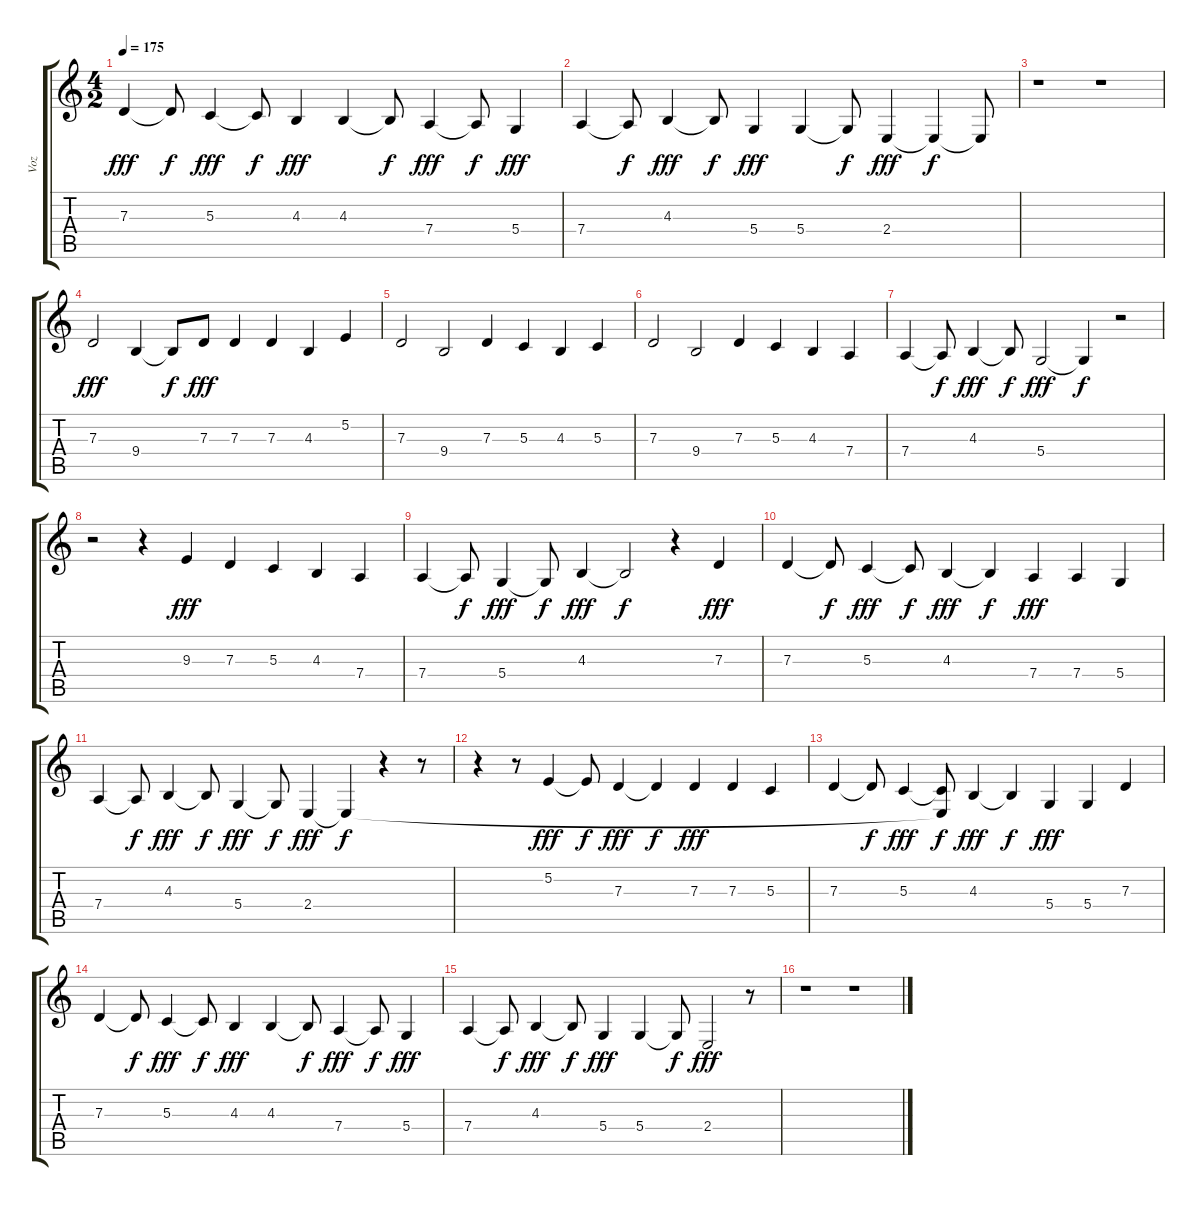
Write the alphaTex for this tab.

\track ("Voz" "Voz") {instrument lead1square}
\staff {score tabs}
\tuning (E4 B3 G3 D3 A2 E2) {hide}
\ts (4 2)
\tempo 175
\clef g2
\ks c
7.3.4{dy fff} 7.3{t}.8{dy f} 5.3.4{dy fff} 5.3{t}.8{dy f} 4.3.4{dy fff} 4.3.4 4.3{t}.8{dy f} 7.4.4{dy fff} 7.4{t}.8{dy f} 5.4.4{dy fff} |
7.4.4 7.4{t}.8{dy f} 4.3.4{dy fff} 4.3{t}.8{dy f} 5.4.4{dy fff} 5.4.4 5.4{t}.8{dy f} 2.4.4{dy fff} 2.4{t}.4{dy f} 2.4{t}.8 |
r.1 r.1 |
7.3.2{dy fff} 9.4.4 9.4{t}.8{dy f} 7.3.8{dy fff} 7.3.4 7.3.4 4.3.4 5.2.4 |
7.3.2 9.4.2 7.3.4 5.3.4 4.3.4 5.3.4 |
7.3.2 9.4.2 7.3.4 5.3.4 4.3.4 7.4.4 |
7.4.4 7.4{t}.8{dy f} 4.3.4{dy fff} 4.3{t}.8{dy f} 5.4.2{dy fff} 5.4{t}.4{dy f} r.2 |
r.2{balance 3 instrument fx1rain} r.4 9.3.4{dy fff} 7.3.4 5.3.4 4.3.4 7.4.4 |
7.4.4 7.4{t}.8{dy f} 5.4.4{dy fff} 5.4{t}.8{dy f} 4.3.4{dy fff} 4.3{t}.2{dy f} r.4 7.3.4{dy fff} |
7.3.4 7.3{t}.8{dy f} 5.3.4{dy fff} 5.3{t}.8{dy f} 4.3.4{dy fff} 4.3{t}.4{dy f} 7.4.4{dy fff} 7.4.4 5.4.4 |
7.4.4 7.4{t}.8{dy f} 4.3.4{dy fff} 4.3{t}.8{dy f} 5.4.4{dy fff} 5.4{t}.8{dy f} 2.4.4{dy fff} 2.4{t}.4{dy f} r.4 r.8 |
r.4{balance 8} r.8 5.2.4{dy fff} 5.2{t}.8{dy f} 7.3.4{dy fff} 7.3{t}.4{dy f} 7.3.4{dy fff} 7.3.4 5.3.4 |
7.3.4 7.3{t}.8{dy f} 5.3.4{dy fff} (5.3{t} 2.4{t}).8{dy f} 4.3.4{dy fff} 4.3{t}.4{dy f} 5.4.4{dy fff} 5.4.4 7.3.4 |
7.3.4 7.3{t}.8{dy f} 5.3.4{dy fff} 5.3{t}.8{dy f} 4.3.4{dy fff} 4.3.4 4.3{t}.8{dy f} 7.4.4{dy fff} 7.4{t}.8{dy f} 5.4.4{dy fff} |
7.4.4 7.4{t}.8{dy f} 4.3.4{dy fff} 4.3{t}.8{dy f} 5.4.4{dy fff} 5.4.4 5.4{t}.8{dy f} 2.4.2{dy fff} r.8 |
r.1 r.1
